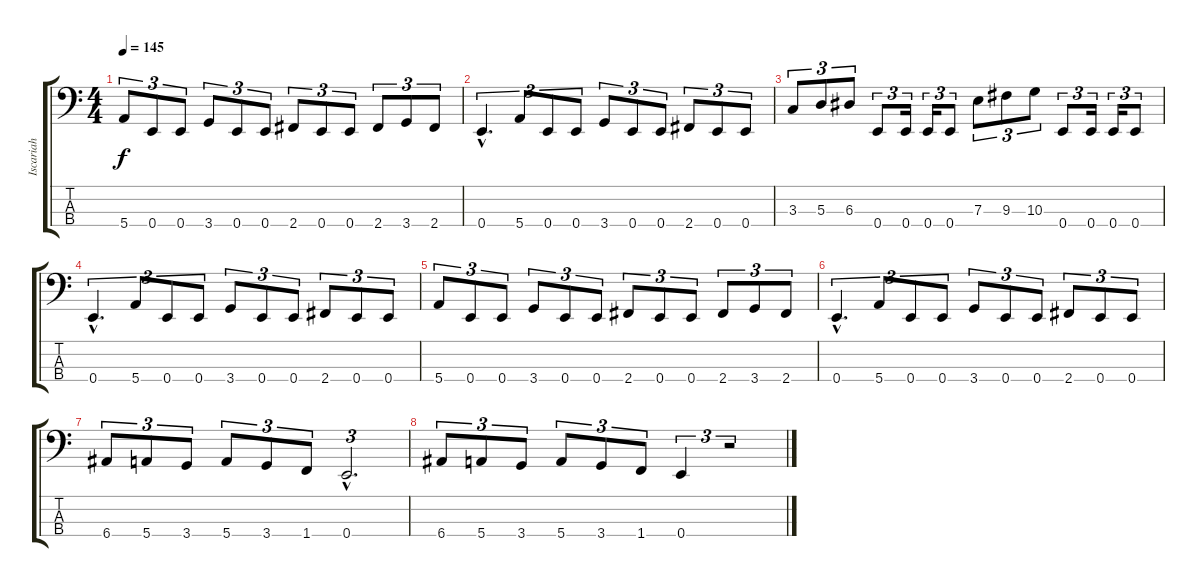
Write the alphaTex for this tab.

\track ("Iscariah" "Iscariah") {instrument electricbasspick}
\staff {score tabs}
\tuning (G2 D2 A1 E1) {hide}
\ts (4 4)
\tempo 145
\clef f4
\ks c
5.4.8{tu (3 2) dy f} 0.4.8{tu (3 2)} 0.4.8{tu (3 2)} 3.4.8{tu (3 2)} 0.4.8{tu (3 2)} 0.4.8{tu (3 2)} 2.4.8{tu (3 2)} 0.4.8{tu (3 2)} 0.4.8{tu (3 2)} 2.4.8{tu (3 2)} 3.4.8{tu (3 2)} 2.4.8{tu (3 2)} |
0.4{hac}.4{d tu (3 2)} 5.4.8{tu (3 2)} 0.4.8{tu (3 2)} 0.4.8{tu (3 2)} 3.4.8{tu (3 2)} 0.4.8{tu (3 2)} 0.4.8{tu (3 2)} 2.4.8{tu (3 2)} 0.4.8{tu (3 2)} 0.4.8{tu (3 2)} |
3.3.8{tu (3 2)} 5.3.8{tu (3 2)} 6.3.8{tu (3 2)} 0.4.8{tu (3 2)} 0.4.16{tu (3 2)} 0.4.16{tu (3 2)} 0.4.8{tu (3 2)} 7.3.8{tu (3 2)} 9.3.8{tu (3 2)} 10.3.8{tu (3 2)} 0.4.8{tu (3 2)} 0.4.16{tu (3 2)} 0.4.16{tu (3 2)} 0.4.8{tu (3 2)} |
0.4{hac}.4{d tu (3 2)} 5.4.8{tu (3 2)} 0.4.8{tu (3 2)} 0.4.8{tu (3 2)} 3.4.8{tu (3 2)} 0.4.8{tu (3 2)} 0.4.8{tu (3 2)} 2.4.8{tu (3 2)} 0.4.8{tu (3 2)} 0.4.8{tu (3 2)} |
5.4.8{tu (3 2)} 0.4.8{tu (3 2)} 0.4.8{tu (3 2)} 3.4.8{tu (3 2)} 0.4.8{tu (3 2)} 0.4.8{tu (3 2)} 2.4.8{tu (3 2)} 0.4.8{tu (3 2)} 0.4.8{tu (3 2)} 2.4.8{tu (3 2)} 3.4.8{tu (3 2)} 2.4.8{tu (3 2)} |
0.4{hac}.4{d tu (3 2)} 5.4.8{tu (3 2)} 0.4.8{tu (3 2)} 0.4.8{tu (3 2)} 3.4.8{tu (3 2)} 0.4.8{tu (3 2)} 0.4.8{tu (3 2)} 2.4.8{tu (3 2)} 0.4.8{tu (3 2)} 0.4.8{tu (3 2)} |
6.4.8{tu (3 2)} 5.4.8{tu (3 2)} 3.4.8{tu (3 2)} 5.4.8{tu (3 2)} 3.4.8{tu (3 2)} 1.4.8{tu (3 2)} 0.4{hac}.2{d tu (3 2)} |
6.4.8{tu (3 2)} 5.4.8{tu (3 2)} 3.4.8{tu (3 2)} 5.4.8{tu (3 2)} 3.4.8{tu (3 2)} 1.4.8{tu (3 2)} 0.4.4{tu (3 2)} r.2{tu (3 2)}
